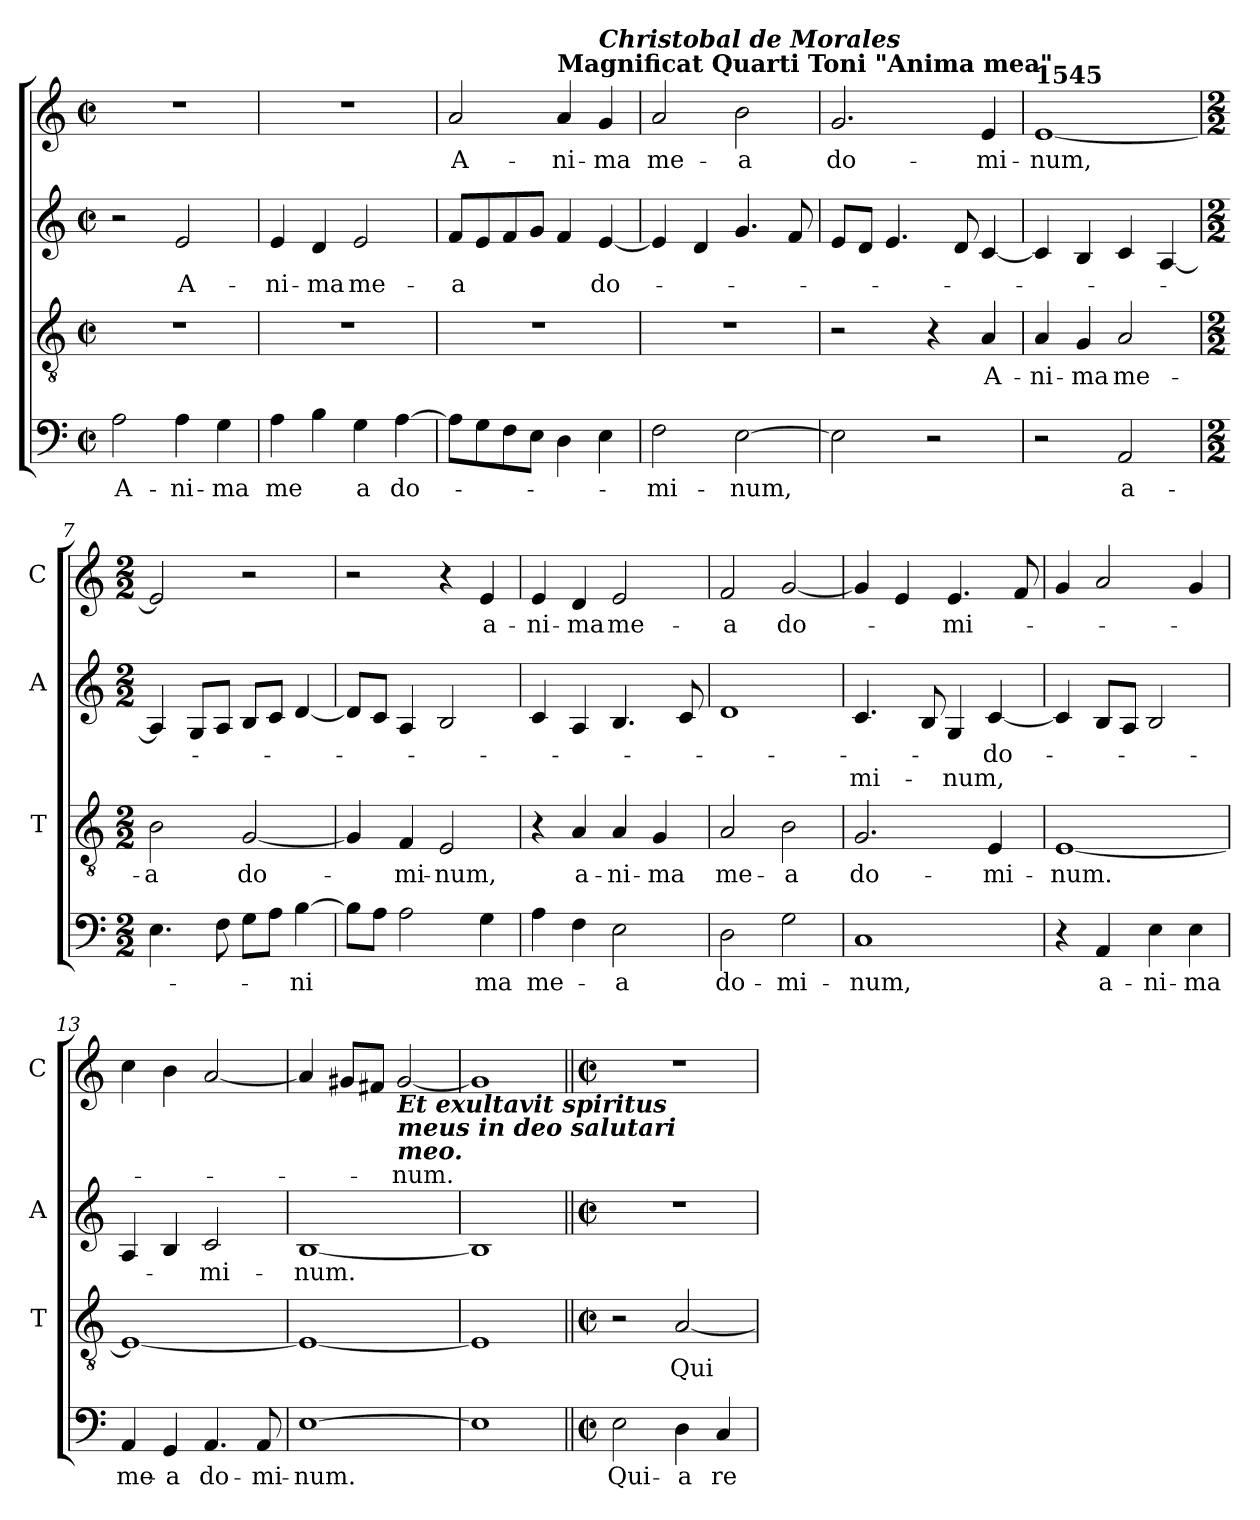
**kern	**text	**kern	**text	**kern	**text	**text	**kern	**text
*part4	*part4	*part3	*part3	*part2	*part2	*part2	*part1	*part1
*staff4	*staff4	*staff3	*staff3	*staff2	*staff2	*staff2	*staff1	*staff1
*	*	*I'T	*	*I'A	*	*	*I'C	*
*clefF4	*	*clefGv2	*	*clefG2	*	*	*clefG2	*
*k[]	*	*k[]	*	*k[]	*	*	*k[]	*
*C:	*	*C:	*	*C:	*	*	*C:	*
*M2/2	*	*M2/2	*	*M2/2	*	*	*M2/2	*
*met(c|)	*	*met(c|)	*	*met(c|)	*	*	*met(c|)	*
=1	=1	=1	=1	=1	=1	=1	=1	=1
!	!LO:LY:b	!	!	!	!	!	!	!
2A\	A-	1r	.	2r	.	.	1r	.
!	!LO:LY:b	!	!	!	!LO:LY:b	!	!	!
4A\	-ni-	.	.	2e/	A-	.	.	.
!	!LO:LY:b	!	!	!	!	!	!	!
4G\	-ma	.	.	.	.	.	.	.
=2	=2	=2	=2	=2	=2	=2	=2	=2
!	!LO:LY:b	!	!	!	!LO:LY:b	!	!	!
4A\	me	1r	.	4e/	-ni-	.	1r	.
!	!	!	!	!	!LO:LY:b	!	!	!
4B\	.	.	.	4d/	-ma	.	.	.
!	!LO:LY:b	!	!	!	!LO:LY:b	!	!	!
4G\	a	.	.	2e/	me-	.	.	.
!	!LO:LY:b	!	!	!	!	!	!	!
[4A\	do-	.	.	.	.	.	.	.
=3	=3	=3	=3	=3	=3	=3	=3	=3
!	!	!	!	!	!LO:LY:b	!	!	!LO:LY:b
8A\L]	.	1r	.	8f/L	-a	.	2a/	A-
8G\	.	.	.	8e/	.	.	.	.
8F\	.	.	.	8f/	.	.	.	.
8E\J	.	.	.	8g/J	.	.	.	.
!	!	!	!	!	!	!	!LO:TX:a:B:t=Magnificat Quarti Toni "Anima mea"	!
!	!	!	!	!	!	!	!	!LO:LY:b
4D\	.	.	.	4f/	.	.	4a/	-ni-
!	!	!	!	!	!	!	!LO:TX:a:Bi:t=Christobal de Morales	!
!	!	!	!	!	!LO:LY:b	!	!	!LO:LY:b
4E\	.	.	.	[4e/	do-	.	4g/	-ma
=4	=4	=4	=4	=4	=4	=4	=4	=4
!	!LO:LY:b	!	!	!	!	!	!	!LO:LY:b
2F\	-mi-	1r	.	4e/]	.	.	2a/	me-
.	.	.	.	4d/	.	.	.	.
!	!LO:LY:b	!	!	!	!	!	!	!LO:LY:b
[2E\	-num,	.	.	4.g/	.	.	2b\	-a
.	.	.	.	8f/	.	.	.	.
=5	=5	=5	=5	=5	=5	=5	=5	=5
!	!	!	!	!	!	!	!	!LO:LY:b
2E\]	.	2r	.	8e/L	.	.	2.g/	do-
.	.	.	.	8d/J	.	.	.	.
.	.	.	.	4.e/	.	.	.	.
2r	.	4r	.	.	.	.	.	.
.	.	.	.	8d/	.	.	.	.
!	!	!	!LO:LY:b	!	!	!	!	!LO:LY:b
.	.	4A/	A-	[4c/	.	.	4e/	-mi-
=6	=6	=6	=6	=6	=6	=6	=6	=6
!	!	!	!	!	!	!	!LO:TX:a:B:t=1545	!
!	!	!	!LO:LY:b	!	!	!	!	!LO:LY:b
2r	.	4A/	-ni-	4c/]	.	.	[1e	-num,
!	!	!	!LO:LY:b	!	!	!	!	!
.	.	4G/	-ma	4B/	.	.	.	.
!	!LO:LY:b	!	!LO:LY:b	!	!	!	!	!
2AA/	a-	2A/	me-	4c/	.	.	.	.
.	.	.	.	[4A/	.	.	.	.
!!LO:LB:g=z
=7	=7	=7	=7	=7	=7	=7	=7	=7
*M2/2	*	*M2/2	*	*M2/2	*	*	*M2/2	*
!	!	!	!LO:LY:b	!	!	!	!	!
4.E\	.	2B\	-­a	4A/]	.	.	2e/]	.
.	.	.	.	8G/L	.	.	.	.
8F\	.	.	.	8A/J	.	.	.	.
!	!	!	!LO:LY:b	!	!	!	!	!
8G\L	.	[2G/	do-	8B/L	.	.	2r	.
8A\J	.	.	.	8c/J	.	.	.	.
!	!LO:LY:b	!	!	!	!	!	!	!
[4B\	-ni	.	.	[4d/	.	.	.	.
=8	=8	=8	=8	=8	=8	=8	=8	=8
8B\L]	.	4G/]	.	8d/L]	.	.	2r	.
8A\J	.	.	.	8c/J	.	.	.	.
!	!	!	!LO:LY:b	!	!	!	!	!
2A\	.	4F/	-mi-	4A/	.	.	.	.
!	!	!	!LO:LY:b	!	!	!	!	!
.	.	2E/	-num,	2B/	.	.	4r	.
!	!LO:LY:b	!	!	!	!	!	!	!LO:LY:b
4G\	ma	.	.	.	.	.	4e/	a-
=9	=9	=9	=9	=9	=9	=9	=9	=9
!	!LO:LY:b	!	!	!	!	!	!	!LO:LY:b
4A\	me-	4r	.	4c/	.	.	4e/	-ni-
!	!	!	!LO:LY:b	!	!	!	!	!LO:LY:b
4F\	.	4A/	a-	4A/	.	.	4d/	-ma
!	!LO:LY:b	!	!LO:LY:b	!	!	!	!	!LO:LY:b
2E\	-a	4A/	-ni-	4.B/	.	.	2e/	me-
!	!	!	!LO:LY:b	!	!	!	!	!
.	.	4G/	-ma	.	.	.	.	.
.	.	.	.	8c/	.	.	.	.
=10	=10	=10	=10	=10	=10	=10	=10	=10
!	!LO:LY:b	!	!LO:LY:b	!	!	!	!	!LO:LY:b
2D\	do-	2A/	me-	1d	.	.	2f/	-a
!	!LO:LY:b	!	!LO:LY:b	!	!	!	!	!LO:LY:b
2G\	-mi-	2B\	-a	.	.	.	[2g/	do-
=11	=11	=11	=11	=11	=11	=11	=11	=11
!	!LO:LY:b	!	!LO:LY:b	!	!	!LO:LY:b	!	!
1C	-num,	2.G/	do-	4.c/	.	mi-	4g/]	.
.	.	.	.	.	.	.	4e/	.
.	.	.	.	8B/	.	.	.	.
!	!	!	!	!	!	!LO:LY:b	!	!LO:LY:b
.	.	.	.	4G/	.	-num,	4.e/	-mi-
!	!	!	!LO:LY:b	!	!LO:LY:b	!	!	!
.	.	4E/	-mi-	[4c/	-do-	.	.	.
.	.	.	.	.	.	.	8f/	.
!!LO:LB:g=z
=12	=12	=12	=12	=12	=12	=12	=12	=12
!	!	!	!LO:LY:b	!	!	!	!	!
4r	.	[1E	-­num.	4c/]	.	.	4g/	.
!	!LO:LY:b	!	!	!	!	!	!	!
4AA/	a-	.	.	8B/L	.	.	2a/	.
.	.	.	.	8A/J	.	.	.	.
!	!LO:LY:b	!	!	!	!	!	!	!
4E\	-ni-	.	.	2B/	.	.	.	.
!	!LO:LY:b	!	!	!	!	!	!	!
4E\	-ma	.	.	.	.	.	4g/	.
=13	=13	=13	=13	=13	=13	=13	=13	=13
!	!LO:LY:b	!	!	!	!	!	!	!
4AA/	me-	1E_	.	4A/	.	.	4cc\	.
!	!LO:LY:b	!	!	!	!	!	!	!
4GG/	-a	.	.	4B/	.	.	4b\	.
!	!LO:LY:b	!	!	!	!LO:LY:b	!	!	!
4.AA/	do-	.	.	2c/	-mi-	.	[2a/	.
!	!LO:LY:b	!	!	!	!	!	!	!
8AA/	-mi-	.	.	.	.	.	.	.
=14	=14	=14	=14	=14	=14	=14	=14	=14
!	!LO:LY:b	!	!	!	!LO:LY:b	!	!	!
[1E	-num.	1E_	.	[1B	-num.	.	4a/]	.
.	.	.	.	.	.	.	8g#/L	.
.	.	.	.	.	.	.	8f#/J	.
!	!	!	!	!	!	!	!LO:TX:b:Bi:t=Et exultavit spiritus \nmeus in deo salutari\nmeo.	!
!	!	!	!	!	!	!	!	!LO:LY:b
.	.	.	.	.	.	.	[2g#/	-num.
=15	=15	=15	=15	=15	=15	=15	=15	=15
1E]	.	1E]	.	1B]	.	.	1g#]	.
!!LO:LB:g=z
=16||	=16||	=16||	=16||	=16||	=16||	=16||	=16||	=16||
*M2/2	*	*M2/2	*	*M2/2	*	*	*M2/2	*
*met(c|)	*	*met(c|)	*	*met(c|)	*	*	*met(c|)	*
!	!LO:LY:b	!	!	!	!	!	!	!
2E\	Qui-	2r	.	1r	.	.	1r	.
!	!LO:LY:b	!	!LO:LY:b	!	!	!	!	!
4D\	-a	[2A/	Qui-	.	.	.	.	.
!	!LO:LY:b	!	!	!	!	!	!	!
4C/	re-	.	.	.	.	.	.	.
=	=	=	=	=	=	=	=	=
*-	*-	*-	*-	*-	*-	*-	*-	*-
